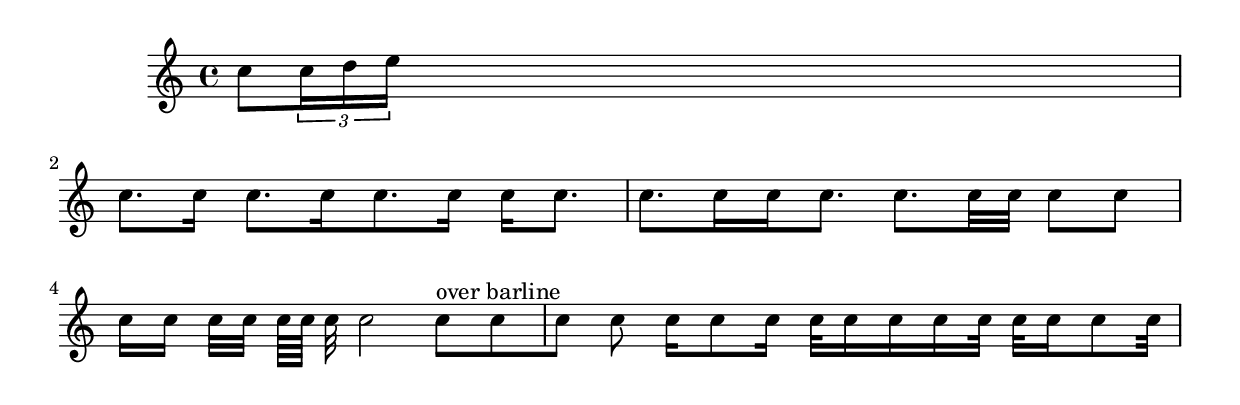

\version "2.7.39"

\header{
texidoc="
Beaming is generated automatically. Beams may cross bar lines. In that
case, line breaks are forbidden.
"
}

\context Staff  \relative c''  {

  c8[ \times 2/3 { c16 d e] }
  s4*3
  
  c8.[ c16]
  c8.[ c16 c8.  c16]
  c16[ c8.] |
  c8.[ c16  c16  c8.]
  c8.[ c32  c32]
  c8[ c8] |
  c16[ c16]
  c32[ c32]
  c64[ c64]	
  c32
  c2

  c8[^"over barline" c c] c8 
  c16[ c8 c16]
  c32[ c16 c16 c16 c32]
  c32[ c16 c8 c32]		 % hmm ?
  
}

